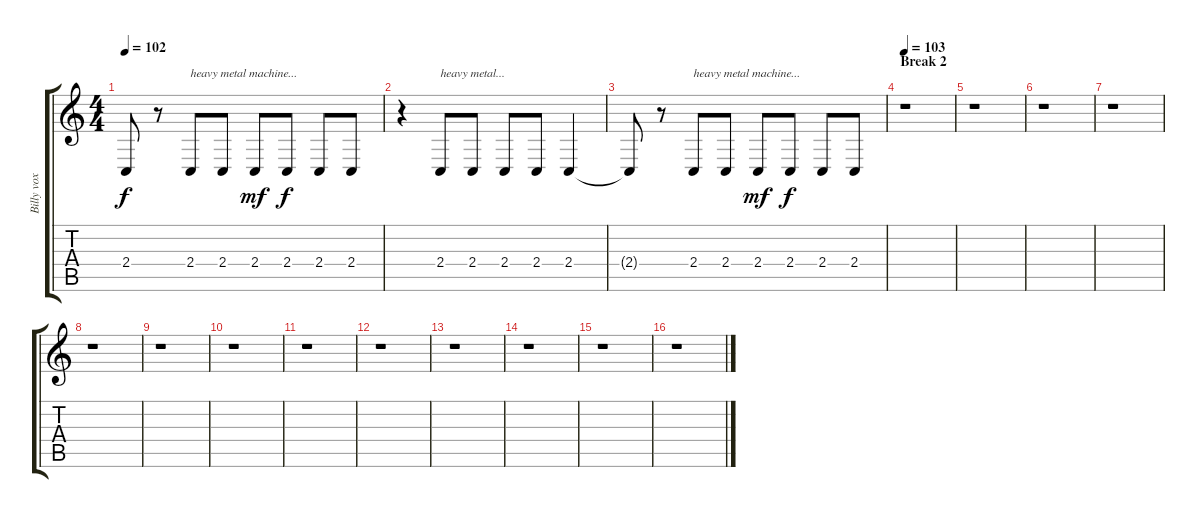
\track ("Billy vox" "Billy vox") {instrument lead6voice}
\staff {score tabs}
\tuning (C4 G3 Eb3 Bb2 F2 C2) {hide}
\ts (4 4)
\tempo 102
\clef g2
\ks c
2.4{t}.8{dy f} r.8 2.4.8{txt "heavy metal machine..."} 2.4.8 2.4.8{dy mf} 2.4.8{dy f} 2.4.8 2.4.8 |
r.4 2.4.8{txt "heavy metal..."} 2.4.8 2.4.8 2.4.8 2.4.4 |
2.4{t}.8 r.8 2.4.8{txt "heavy metal machine..."} 2.4.8 2.4.8{dy mf} 2.4.8{dy f} 2.4.8 2.4.8 |
\section ("" "Break 2")
\tempo 103
r.1 |
r.1 |
r.1 |
r.1 |
r.1 |
r.1 |
r.1 |
r.1 |
r.1 |
r.1 |
r.1 |
r.1 |
r.1
